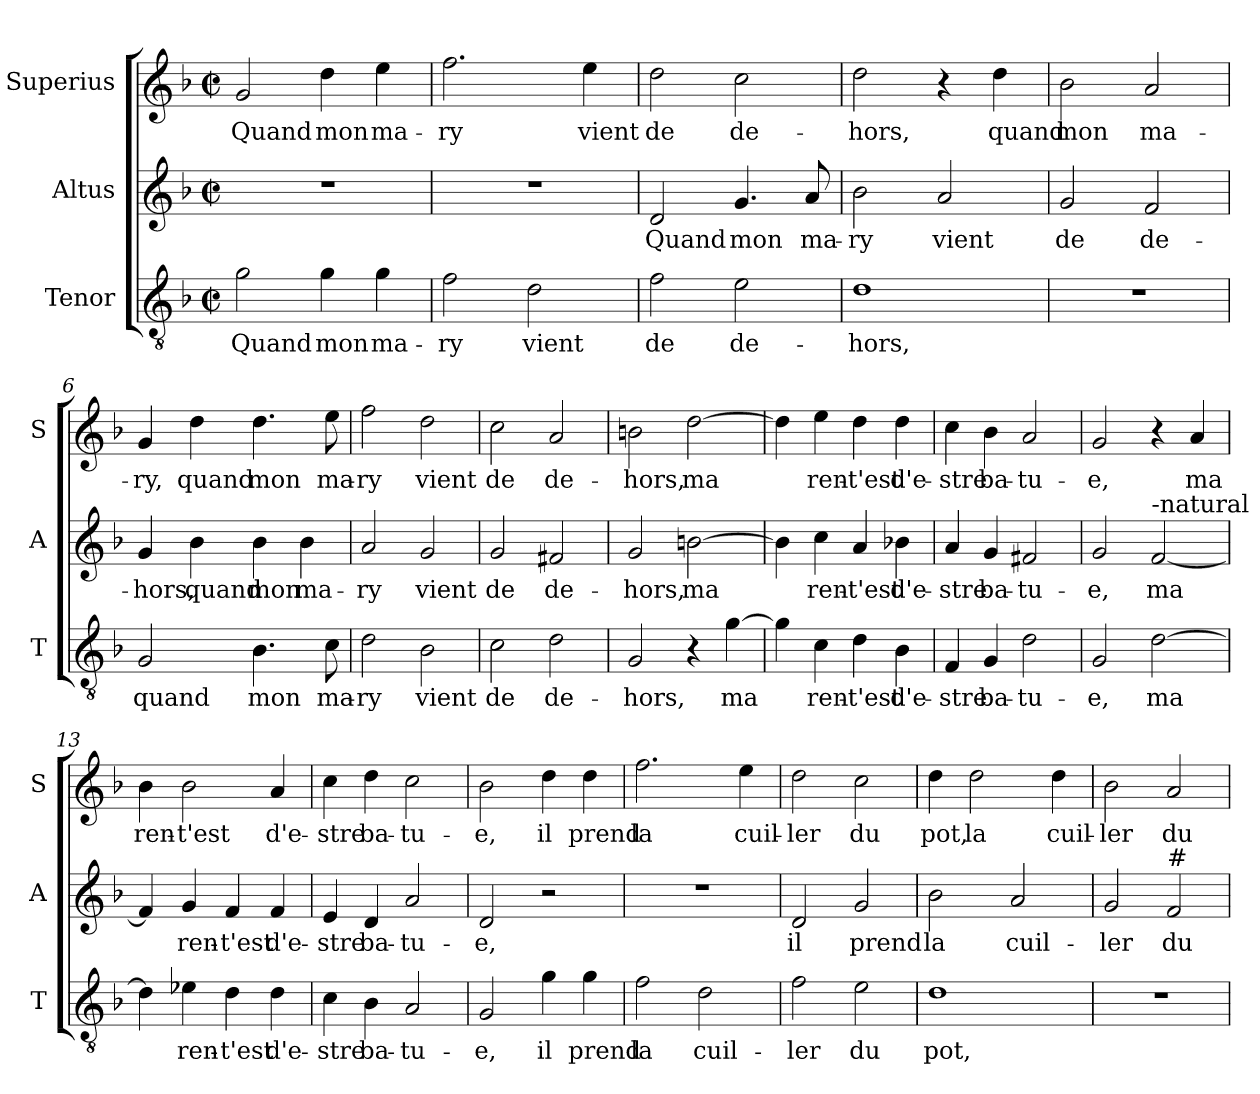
**kern	**text	**kern	**text	**kern	**text
*part3	*part3	*part2	*part2	*part1	*part1
*staff3	*staff3	*staff2	*staff2	*staff1	*staff1
*I"Tenor	*	*I"Altus	*	*I"Superius	*
*I'T	*	*I'A	*	*I'S	*
*clefGv2	*	*clefG2	*	*clefG2	*
*k[b-]	*	*k[b-]	*	*k[b-]	*
*F:	*	*F:	*	*F:	*
*M2/2	*	*M2/2	*	*M2/2	*
*met(c|)	*	*met(c|)	*	*met(c|)	*
=1	=1	=1	=1	=1	=1
!	!LO:LY:b	!	!	!	!LO:LY:b
2g\	Quand	1r	.	2g/	Quand
!	!LO:LY:b	!	!	!	!LO:LY:b
4g\	mon	.	.	4dd\	mon
!	!LO:LY:b	!	!	!	!LO:LY:b
4g\	ma-	.	.	4ee\	ma-
=2	=2	=2	=2	=2	=2
!	!LO:LY:b	!	!	!	!LO:LY:b
2f\	-ry	1r	.	2.ff\	-ry
!	!LO:LY:b	!	!	!	!
2d\	vient	.	.	.	.
!	!	!	!	!	!LO:LY:b
.	.	.	.	4ee\	vient
=3	=3	=3	=3	=3	=3
!	!LO:LY:b	!	!LO:LY:b	!	!LO:LY:b
2f\	de	2d/	Quand	2dd\	de
!	!LO:LY:b	!	!LO:LY:b	!	!LO:LY:b
2e\	de-	4.g/	mon	2cc\	de-
!	!	!	!LO:LY:b	!	!
.	.	8a/	ma-	.	.
=4	=4	=4	=4	=4	=4
!	!LO:LY:b	!	!LO:LY:b	!	!LO:LY:b
1d	-hors,	2b-\	-ry	2dd\	-hors,
!	!	!	!LO:LY:b	!	!
.	.	2a/	vient	4r	.
!	!	!	!	!	!LO:LY:b
.	.	.	.	4dd\	quand
=5	=5	=5	=5	=5	=5
!	!	!	!LO:LY:b	!	!LO:LY:b
1r	.	2g/	de	2b-\	mon
!	!	!	!LO:LY:b	!	!LO:LY:b
.	.	2f/	de-	2a/	ma-
!!LO:LB:g=z
=6	=6	=6	=6	=6	=6
!	!LO:LY:b	!	!LO:LY:b	!	!LO:LY:b
2G/	quand	4g/	-hors,	4g/	-ry,
!	!	!	!LO:LY:b	!	!LO:LY:b
.	.	4b-\	quand	4dd\	quand
!	!LO:LY:b	!	!LO:LY:b	!	!LO:LY:b
4.B-\	mon	4b-\	mon	4.dd\	mon
!	!	!	!LO:LY:b	!	!
.	.	4b-\	ma-	.	.
!	!LO:LY:b	!	!	!	!LO:LY:b
8c\	ma-	.	.	8ee\	ma-
=7	=7	=7	=7	=7	=7
!	!LO:LY:b	!	!LO:LY:b	!	!LO:LY:b
2d\	-ry	2a/	-ry	2ff\	-ry
!	!LO:LY:b	!	!LO:LY:b	!	!LO:LY:b
2B-\	vient	2g/	vient	2dd\	vient
=8	=8	=8	=8	=8	=8
!	!LO:LY:b	!	!LO:LY:b	!	!LO:LY:b
2c\	de	2g/	de	2cc\	de
!	!LO:LY:b	!	!LO:LY:b	!	!LO:LY:b
2d\	de-	2f#X/	de-	2a/	de-
=9	=9	=9	=9	=9	=9
!	!LO:LY:b	!	!LO:LY:b	!	!LO:LY:b
2G/	-hors,	2g/	-hors,	2bn\	-hors,
!	!	!	!LO:LY:b	!	!LO:LY:b
4r	.	[2bn\	ma	[2dd\	ma
!	!LO:LY:b	!	!	!	!
[4g\	ma	.	.	.	.
=10	=10	=10	=10	=10	=10
4g\]	.	4b\]	.	4dd\]	.
!	!LO:LY:b	!	!LO:LY:b	!	!LO:LY:b
4c\	ren-	4cc\	ren-	4ee\	ren-
!	!LO:LY:b	!	!LO:LY:b	!	!LO:LY:b
4d\	-t'est	4a/	-t'est	4dd\	-t'est
!	!LO:LY:b	!	!LO:LY:b	!	!LO:LY:b
4B-\	d'e-	4b-X\	d'e-	4dd\	d'e-
!!LO:LB:g=z
=11	=11	=11	=11	=11	=11
!	!LO:LY:b	!	!LO:LY:b	!	!LO:LY:b
4F/	-stre	4a/	-stre	4cc\	-stre
!	!LO:LY:b	!	!LO:LY:b	!	!LO:LY:b
4G/	ba-	4g/	ba-	4b-\	ba-
!	!LO:LY:b	!	!LO:LY:b	!	!LO:LY:b
2d\	-tu-	2f#X/	-tu-	2a/	-tu-
=12	=12	=12	=12	=12	=12
!	!LO:LY:b	!	!LO:LY:b	!	!LO:LY:b
2G/	-e,	2g/	-e,	2g/	-e,
!	!	!LO:TX:a:t=-natural	!	!	!
!	!LO:LY:b	!	!LO:LY:b	!	!
[2d\	ma	[2f/	ma	4r	.
!	!	!	!	!	!LO:LY:b
.	.	.	.	4a/	ma
=13	=13	=13	=13	=13	=13
!	!	!	!	!	!LO:LY:b
4d\]	.	4f/]	.	4b-\	ren-
!	!LO:LY:b	!	!LO:LY:b	!	!LO:LY:b
4e-X\	ren-	4g/	ren-	2b-\	-t'est
!	!LO:LY:b	!	!LO:LY:b	!	!
4d\	-t'est	4f/	-t'est	.	.
!	!LO:LY:b	!	!LO:LY:b	!	!LO:LY:b
4d\	d'e-	4f/	d'e-	4a/	d'e-
=14	=14	=14	=14	=14	=14
!	!LO:LY:b	!	!LO:LY:b	!	!LO:LY:b
4c\	-stre	4e/	-stre	4cc\	-stre
!	!LO:LY:b	!	!LO:LY:b	!	!LO:LY:b
4B-\	ba-	4d/	ba-	4dd\	ba-
!	!LO:LY:b	!	!LO:LY:b	!	!LO:LY:b
2A/	-tu-	2a/	-tu-	2cc\	-tu-
=15	=15	=15	=15	=15	=15
!	!LO:LY:b	!	!LO:LY:b	!	!LO:LY:b
2G/	-e,	2d/	-e,	2b-\	-e,
!	!LO:LY:b	!	!	!	!LO:LY:b
4g\	il	2r	.	4dd\	il
!	!LO:LY:b	!	!	!	!LO:LY:b
4g\	prend	.	.	4dd\	prend
=16	=16	=16	=16	=16	=16
!	!LO:LY:b	!	!	!	!LO:LY:b
2f\	la	1r	.	2.ff\	la
!	!LO:LY:b	!	!	!	!
2d\	cuil-	.	.	.	.
!	!	!	!	!	!LO:LY:b
.	.	.	.	4ee\	cuil-
!!LO:PB:g=z
=17	=17	=17	=17	=17	=17
!	!LO:LY:b	!	!LO:LY:b	!	!LO:LY:b
2f\	-ler	2d/	il	2dd\	-ler
!	!LO:LY:b	!	!LO:LY:b	!	!LO:LY:b
2e\	du	2g/	prend	2cc\	du
=18	=18	=18	=18	=18	=18
!	!LO:LY:b	!	!LO:LY:b	!	!LO:LY:b
1d	pot,	2b-\	la	4dd\	pot,
!	!	!	!	!	!LO:LY:b
.	.	.	.	2dd\	la
!	!	!	!LO:LY:b	!	!
.	.	2a/	cuil-	.	.
!	!	!	!	!	!LO:LY:b
.	.	.	.	4dd\	cuil-
=19	=19	=19	=19	=19	=19
!	!	!	!LO:LY:b	!	!LO:LY:b
1r	.	2g/	-ler	2b-\	-ler
!	!	!LO:TX:a:t=#	!	!	!
!	!	!	!LO:LY:b	!	!LO:LY:b
.	.	2f/	du	2a/	du
=	=	=	=	=	=
*-	*-	*-	*-	*-	*-
